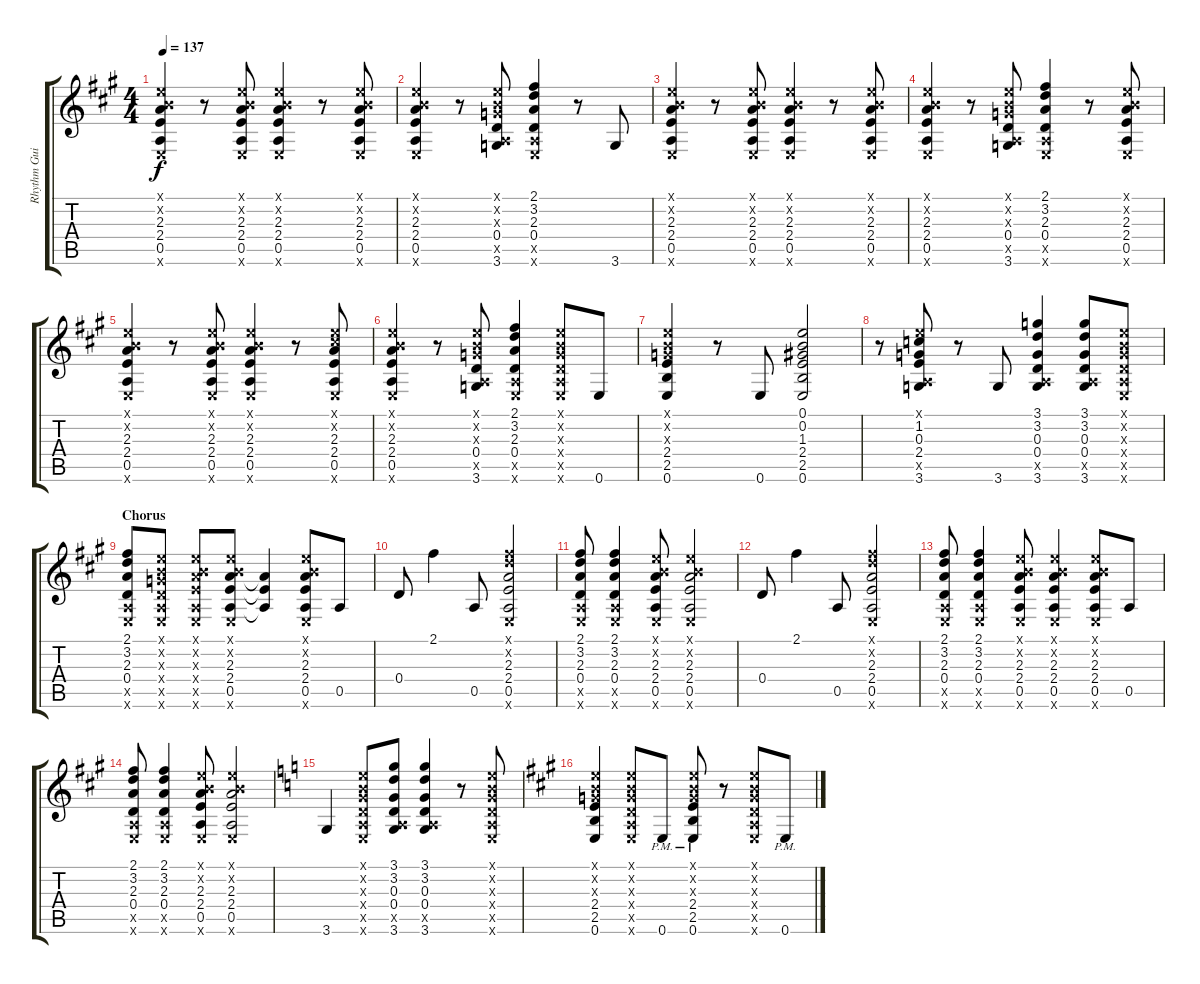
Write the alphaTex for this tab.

\track ("Rhythm Guitar" "Rhythm Gui") {instrument acousticguitarsteel}
\staff {score tabs}
\tuning (E4 B3 G3 D3 A2 E2) {hide}
\ts (4 4)
\tempo 137
\clef g2
\ks a
(0.1{x} 0.2{x} 2.3 2.4 0.5 0.6{x}).4{dy f} r.8 (0.1{x} 0.2{x} 2.3 2.4 0.5 0.6{x}).8 (0.1{x} 0.2{x} 2.3 2.4 0.5 0.6{x}).4 r.8 (0.1{x} 0.2{x} 2.3 2.4 0.5 0.6{x}).8 |
(0.1{x} 0.2{x} 2.3 2.4 0.5 0.6{x}).4 r.8 (0.1{x} 0.2{x} 0.3{x} 0.4 0.5{x} 3.6).8 (2.1 3.2 2.3 0.4 0.5{x} 0.6{x}).4 r.8 3.6.8 |
(0.1{x} 0.2{x} 2.3 2.4 0.5 0.6{x}).4 r.8 (0.1{x} 0.2{x} 2.3 2.4 0.5 0.6{x}).8 (0.1{x} 0.2{x} 2.3 2.4 0.5 0.6{x}).4 r.8 (0.1{x} 0.2{x} 2.3 2.4 0.5 0.6{x}).8 |
(0.1{x} 0.2{x} 2.3 2.4 0.5 0.6{x}).4 r.8 (0.1{x} 0.2{x} 0.3{x} 0.4 0.5{x} 3.6).8 (2.1 3.2 2.3 0.4 0.5{x} 0.6{x}).4 r.8 (0.1{x} 0.2{x} 2.3 2.4 0.5 0.6{x}).8 |
(0.1{x} 0.2{x} 2.3 2.4 0.5 0.6{x}).4 r.8 (0.1{x} 0.2{x} 2.3 2.4 0.5 0.6{x}).8 (0.1{x} 0.2{x} 2.3 2.4 0.5 0.6{x}).4 r.8 (0.1{x} 2.2{x} 2.3 2.4 0.5 0.6{x}).8 |
(0.1{x} 0.2{x} 2.3 2.4 0.5 0.6{x}).4 r.8 (0.1{x} 0.2{x} 0.3{x} 0.4 0.5{x} 3.6).8 (2.1 3.2 2.3 0.4 0.5{x} 0.6{x}).4 (0.1{x} 0.2{x} 0.3{x} 0.4{x} 0.5{x} 0.6{x}).8 0.6.8 |
(0.1{x} 0.2{x} 0.3{x} 2.4 2.5 0.6).4 r.8 0.6.8 (0.1 0.2 1.3 2.4 2.5 0.6).2 |
r.8 (0.1{x} 1.2 0.3 2.4 0.5{x} 3.6).8 r.8 3.6.8 (3.1 3.2 0.3 0.4 0.5{x} 3.6).4 (3.1 3.2 0.3 0.4 0.5{x} 3.6).8 (0.1{x} 0.2{x} 0.3{x} 0.4{x} 0.5{x} 0.6{x}).8 |
\section ("" "Chorus")
(2.1 3.2 2.3 0.4 0.5{x} 0.6{x}).8 (0.1{x} 0.2{x} 0.3{x} 0.4{x} 0.5{x} 0.6{x}).8 (0.1{x} 0.2{x} 2.3{x} 2.4{x} 0.5{x} 0.6{x}).8 (0.1{x} 0.2{x} 2.3 2.4 0.5 0.6{x}).8 (2.3{t} 2.4{t} 0.5{t}).4 (0.1{x} 0.2{x} 2.3 2.4 0.5 0.6{x}).8 0.5.8 |
0.4.8 2.1.4 0.5.8 (2.1{x} 3.2{x} 2.3 2.4 0.5 0.6{x}).2 |
(2.1 3.2 2.3 0.4 0.5{x} 0.6{x}).8 (2.1 3.2 2.3 0.4 0.5{x} 0.6{x}).4 (0.1{x} 0.2{x} 2.3 2.4 0.5 0.6{x}).8 (0.1{x} 0.2{x} 2.3 2.4 0.5 0.6{x}).2 |
0.4.8 2.1.4 0.5.8 (2.1{x} 3.2{x} 2.3 2.4 0.5 0.6{x}).2 |
(2.1 3.2 2.3 0.4 0.5{x} 0.6{x}).8 (2.1 3.2 2.3 0.4 0.5{x} 0.6{x}).4 (0.1{x} 0.2{x} 2.3 2.4 0.5 0.6{x}).8 (0.1{x} 0.2{x} 2.3 2.4 0.5 0.6{x}).4 (0.1{x} 0.2{x} 2.3 2.4 0.5 0.6{x}).8 0.5.8 |
(2.1 3.2 2.3 0.4 0.5{x} 0.6{x}).8 (2.1 3.2 2.3 0.4 0.5{x} 0.6{x}).4 (0.1{x} 0.2{x} 2.3 2.4 0.5 0.6{x}).8 (0.1{x} 0.2{x} 2.3 2.4 0.5 0.6{x}).2 |
\ks c
3.6.4 (0.1{x} 0.2{x} 0.3{x} 0.4{x} 0.5{x} 0.6{x}).8 (3.1 3.2 0.3 0.4 0.5{x} 3.6).8 (3.1 3.2 0.3 0.4 0.5{x} 3.6).4 r.8 (0.1{x} 0.2{x} 0.3{x} 0.4{x} 0.5{x} 0.6{x}).8 |
\ks a
(0.1{x} 0.2{x} 0.3{x} 2.4 2.5 0.6).4 (0.1{x} 0.2{x} 0.3{x} 0.4{x} 0.5{x} 0.6{x}).8 0.6{pm}.8 (0.1{x} 0.2{x} 0.3{x} 2.4 2.5 0.6{pm}).8 r.8 (0.1{x} 0.2{x} 0.3{x} 0.4{x} 0.5{x} 0.6{x}).8 0.6{pm}.8
